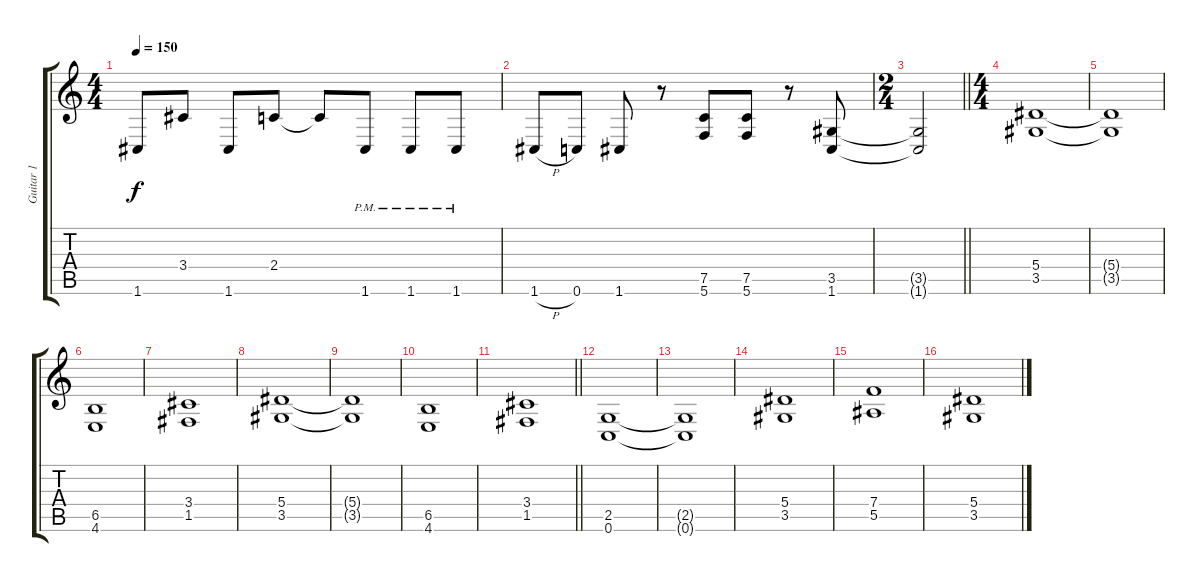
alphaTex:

\track ("Guitar 1" "Guitar 1") {instrument overdrivenguitar}
\staff {score tabs}
\tuning (C4 G3 Eb3 Bb2 F2 C2) {hide}
\ts (4 4)
\tempo 150
\clef g2
\ks c
1.6.8{dy f} 3.4.8 1.6.8 2.4.8 2.4{t}.8 1.6{pm}.8 1.6{pm}.8 1.6{pm}.8 |
1.6{h}.8 0.6.8 1.6.8 r.8 (7.5 5.6).8 (7.5 5.6).8 r.8 (3.5 1.6).8 |
\ts (2 4)
\barLineRight lightlight
(3.5{t} 1.6{t}).2 |
\ts (4 4)
\section ("" "")
(5.4 3.5).1 |
(5.4{t} 3.5{t}).1 |
(6.5 4.6).1 |
(3.4 1.5).1 |
(5.4 3.5).1 |
(5.4{t} 3.5{t}).1 |
(6.5 4.6).1 |
\barLineRight lightlight
(3.4 1.5).1 |
\section ("" "")
(2.5 0.6).1 |
(2.5{t} 0.6{t}).1 |
(5.4 3.5).1 |
(7.4 5.5).1 |
(5.4 3.5).1
